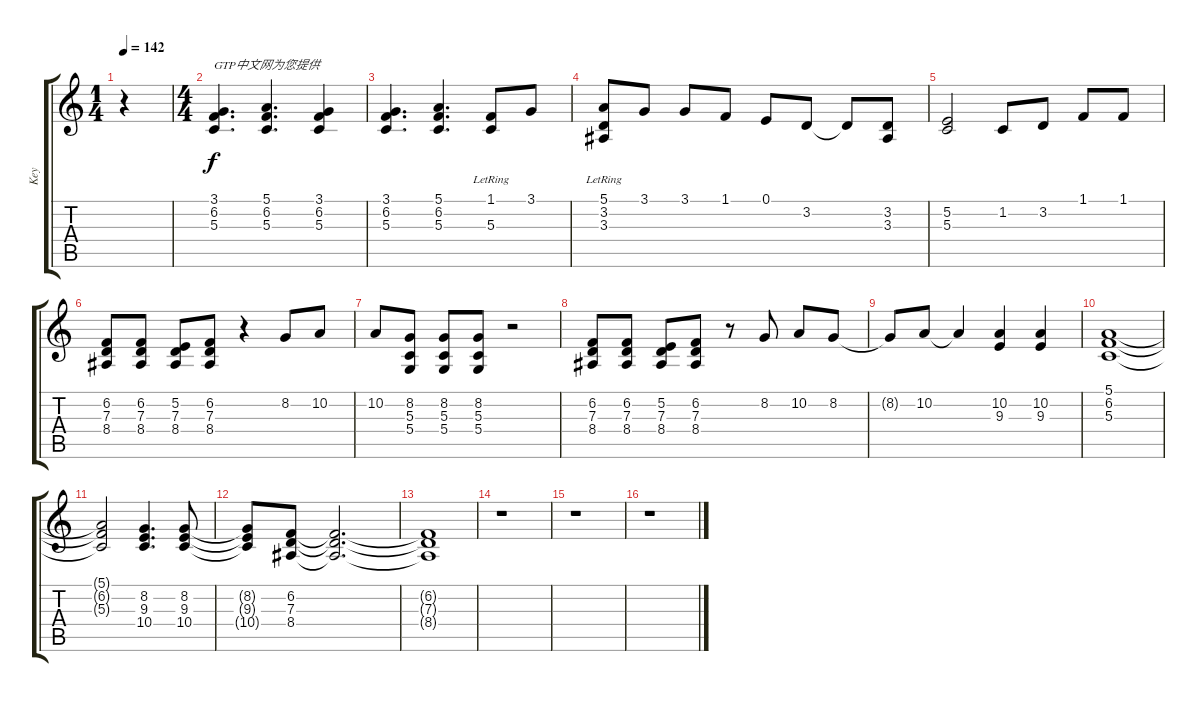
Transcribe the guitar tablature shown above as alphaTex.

\track ("Key" "Key") {instrument electricgrandpiano}
\staff {score tabs}
\tuning (E4 B3 G3 D3 A2 E2) {hide}
\ts (1 4)
\tempo 142
\clef g2
\ks c
r.4{dy f instrument electricgrandpiano} |
\ts (4 4)
(3.1 6.2 5.3).4{d txt "GTP中文网为您提供"} (5.1 6.2 5.3).4{d} (3.1 6.2 5.3).4 |
(3.1 6.2 5.3).4{d} (5.1 6.2 5.3).4{d} (1.1 5.3{lr}).8 3.1.8 |
(5.1 3.2{lr} 3.3{lr}).8 3.1.8 3.1.8 1.1.8 0.1.8 3.2.8 3.2{t}.8 (3.2 3.3).8 |
(5.2 5.3).2 1.2.8 3.2.8 1.1.8 1.1.8 |
(6.2 7.3 8.4).8 (6.2 7.3 8.4).8 (5.2 7.3 8.4).8 (6.2 7.3 8.4).8 r.4 8.2.8 10.2.8 |
10.2.8 (8.2 5.3 5.4).8 (8.2 5.3 5.4).8 (8.2 5.3 5.4).8 r.2 |
(6.2 7.3 8.4).8 (6.2 7.3 8.4).8 (5.2 7.3 8.4).8 (6.2 7.3 8.4).8 r.8 8.2.8 10.2.8 8.2.8 |
8.2{t}.8 10.2.8 10.2{t}.4 (10.2 9.3).4 (10.2 9.3).4 |
(5.1 6.2 5.3).1 |
(5.1{t} 6.2{t} 5.3{t}).2 (8.2 9.3 10.4).4{d} (8.2 9.3 10.4).8 |
(8.2{t} 9.3{t} 10.4{t}).8 (6.2 7.3 8.4).8 (6.2{t} 7.3{t} 8.4{t}).2{d} |
(6.2{t} 7.3{t} 8.4{t}).1 |
r.1 |
r.1 |
r.1
